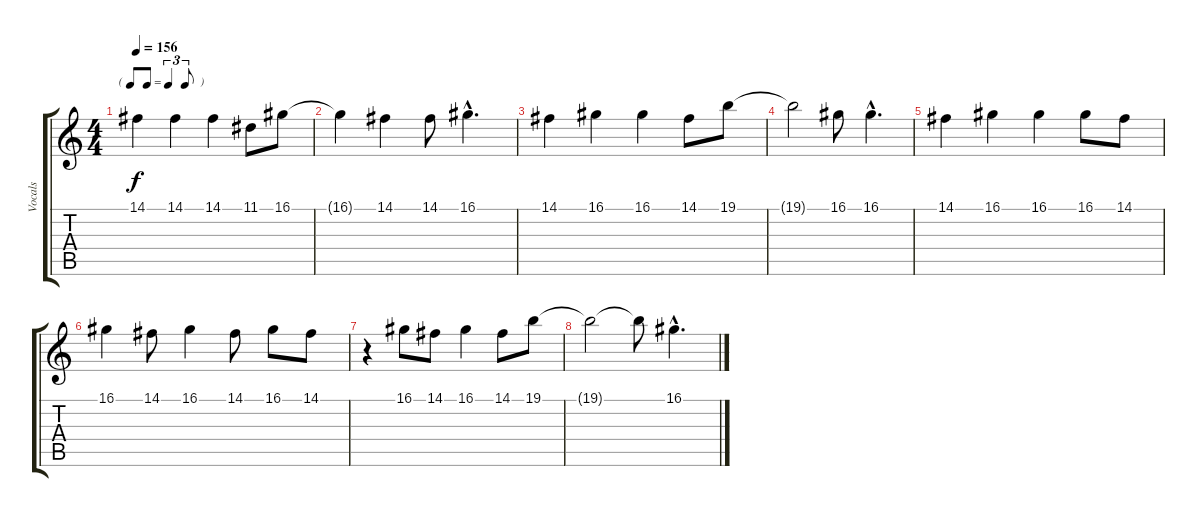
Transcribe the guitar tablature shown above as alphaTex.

\track ("Vocals" "Vocals") {instrument acousticgrandpiano}
\staff {score tabs}
\tuning (E4 B3 G3 D3 A2 E2) {hide}
\ts (4 4)
\tf triplet8th
\tempo 156
\clef g2
\ks c
14.1.4{dy f} 14.1.4 14.1.4 11.1.8 16.1.8 |
16.1{t}.4 14.1.4 14.1.8 16.1{hac}.4{d} |
14.1.4 16.1.4 16.1.4 14.1.8 19.1.8 |
19.1{t}.2 16.1.8 16.1{hac}.4{d} |
14.1.4 16.1.4 16.1.4 16.1.8 14.1.8 |
16.1.4 14.1.8 16.1.4 14.1.8 16.1.8 14.1.8 |
r.4 16.1.8 14.1.8 16.1.4 14.1.8 19.1.8 |
19.1{t}.2 19.1{t}.8 16.1{hac}.4{d}
